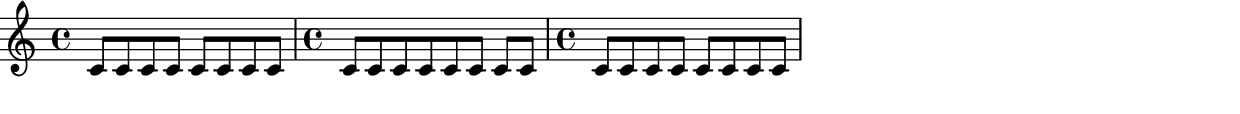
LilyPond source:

%% Generated by lilypond-book.py
%% Options: [exampleindent=10.16\mm,indent=0\mm,line-width=160\mm,quote]
\include "lilypond-book-preamble.ly"


% ****************************************************************
% Start cut-&-pastable-section
% ****************************************************************



\paper {
  indent = 0\mm
  line-width = 160\mm
  % offset the left padding, also add 1mm as lilypond creates cropped
  % images with a little space on the right
  line-width = #(- line-width (* mm  3.000000) (* mm 1))
  line-width = 160\mm - 2.0 * 10.16\mm
  % offset the left padding, also add 1mm as lilypond creates cropped
  % images with a little space on the right
  line-width = #(- line-width (* mm  3.000000) (* mm 1))
}

\layout {
  
}





% ****************************************************************
% ly snippet:
% ****************************************************************
\sourcefileline 1163
\score{
  \relative c' {
    \repeat unfold 8 { c8 } |
    \overrideTimeSignatureSettings
      #'(4 . 4)  % timeSignatureFraction
      #'(1 . 4)  % baseMomentFraction
      #'(3 1)    % beatStructure
      #'()       % beamExceptions
    \time 4/4
    \repeat unfold 8 { c8 } |
    \revertTimeSignatureSettings #'(4 . 4)
    \time 4/4
    \repeat unfold 8 { c8 } |
  }
}



% ****************************************************************
% end ly snippet
% ****************************************************************
